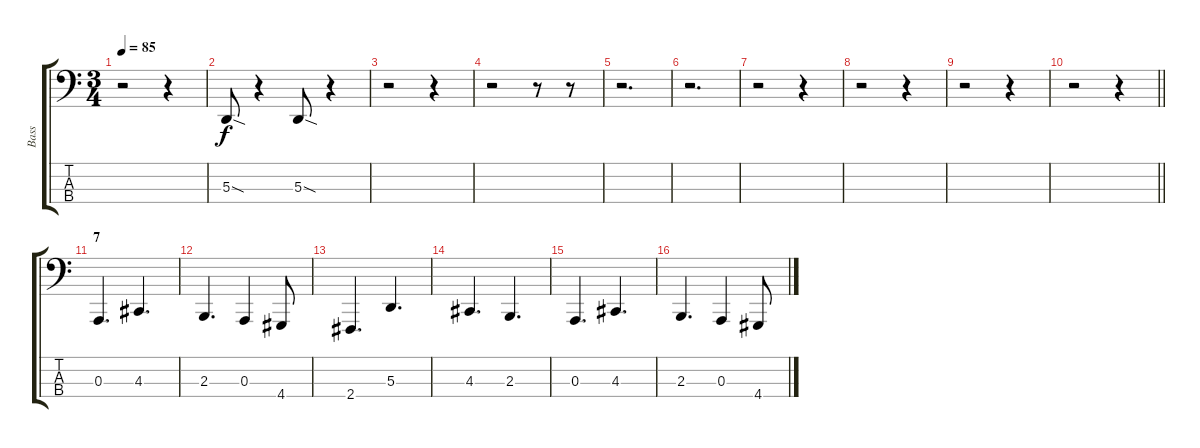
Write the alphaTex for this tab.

\track ("Bass" "Bass") {instrument lead8bassandlead}
\staff {score tabs}
\tuning (G2 D2 A1 E1) {hide}
\ts (3 4)
\tempo 85
\clef f4
\ks c
r.2{dy f} r.4 |
5.3{sod}.8 r.4 5.3{sod}.8 r.4 |
r.2 r.4 |
r.2 r.8 r.8 |
r.2{d} |
r.2{d} |
r.2 r.4 |
r.2 r.4 |
r.2 r.4 |
\barLineRight lightlight
r.2 r.4 |
\section ("" "7")
0.3.4{d} 4.3.4{d} |
2.3.4{d} 0.3.4 4.4.8 |
2.4.4{d} 5.3.4{d} |
4.3.4{d} 2.3.4{d} |
0.3.4{d} 4.3.4{d} |
2.3.4{d} 0.3.4 4.4.8
